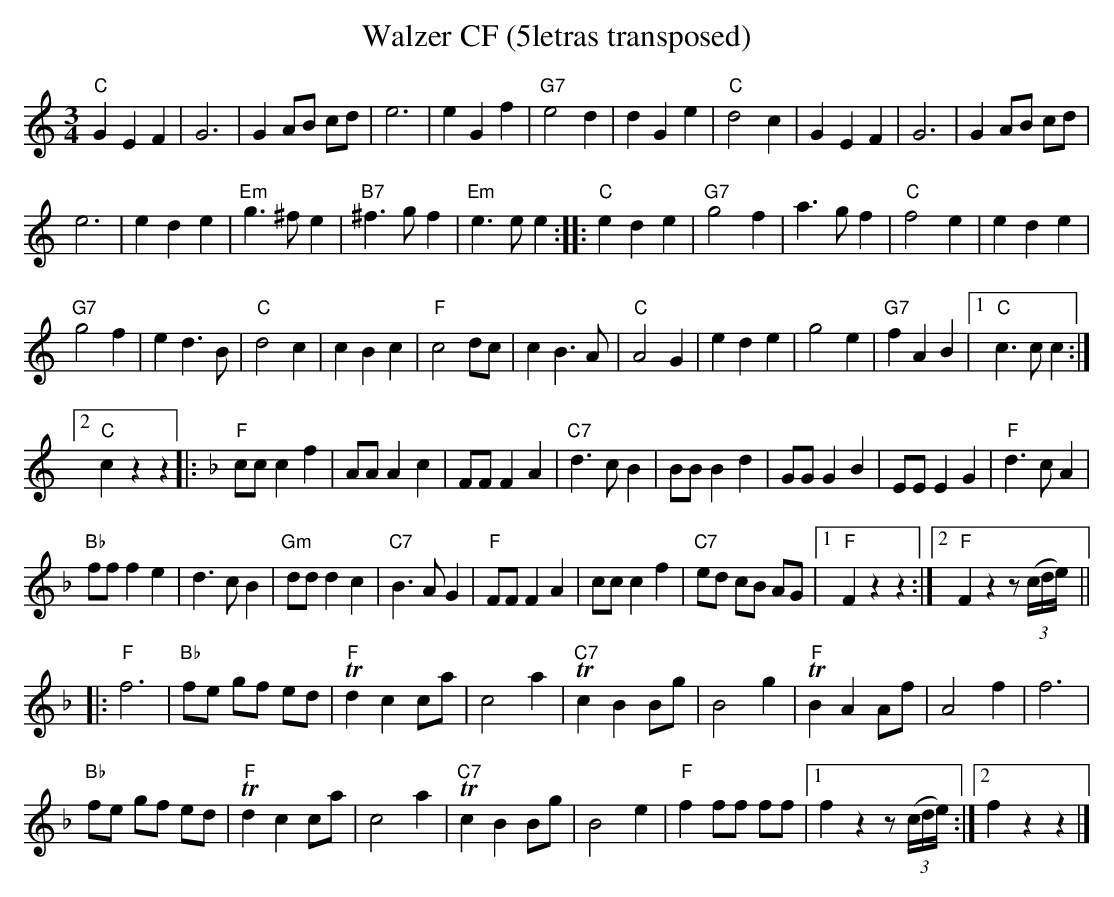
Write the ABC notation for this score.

X:1
T: Walzer CF (5letras transposed)
M:3/4
L:1/4
K:C transpose=3 %%MIDI gchordon
"C"GEF | G3 | G A/B/ c/d/ | e3 | eGf | "G7"e2d | dGe | "C"d2c | GEF | G3 | G A/B/ c/d/ |
e3 | ede | "Em"g>^fe | "B7"^f>gf | "Em"e>ee :: "C"ede | "G7"g2f | a>gf | "C"f2e | ede |
"G7"g2f | ed>B | "C"d2c | cBc | "F"c2d/c/ | cB>A | "C"A2G | ede | g2e | "G7"fAB |1 "C"c>cc :|2
"C"czz |: [K:F] "F"c/c/cf | A/A/Ac | F/F/FA | "C7"d>cB | B/B/Bd | G/G/GB | E/E/EG | "F"d>cA |
"Bb"f/f/fe | d>cB | "Gm"d/d/dc | "C7"B>AG | "F"F/F/FA | c/c/cf | "C7"e/d/ c/B/ A/G/ |1 "F"Fzz :|2 "F"Fzz/((3c//d//e//) ||
|: "F"f3 | "Bb"f/e/ g/f/ e/d/ | "F"Tdcc/a/ | c2a | "C7"TcBB/g/ | B2g | "F"TBAA/f/ | A2f | f3 |
"Bb"f/e/ g/f/ e/d/ | "F"Tdcc/a/ | c2a | "C7"TcBB/g/ | B2e | "F"ff/f/ f/f/ |1 fzz/((3c//d//e//) :|2 fzz |]
